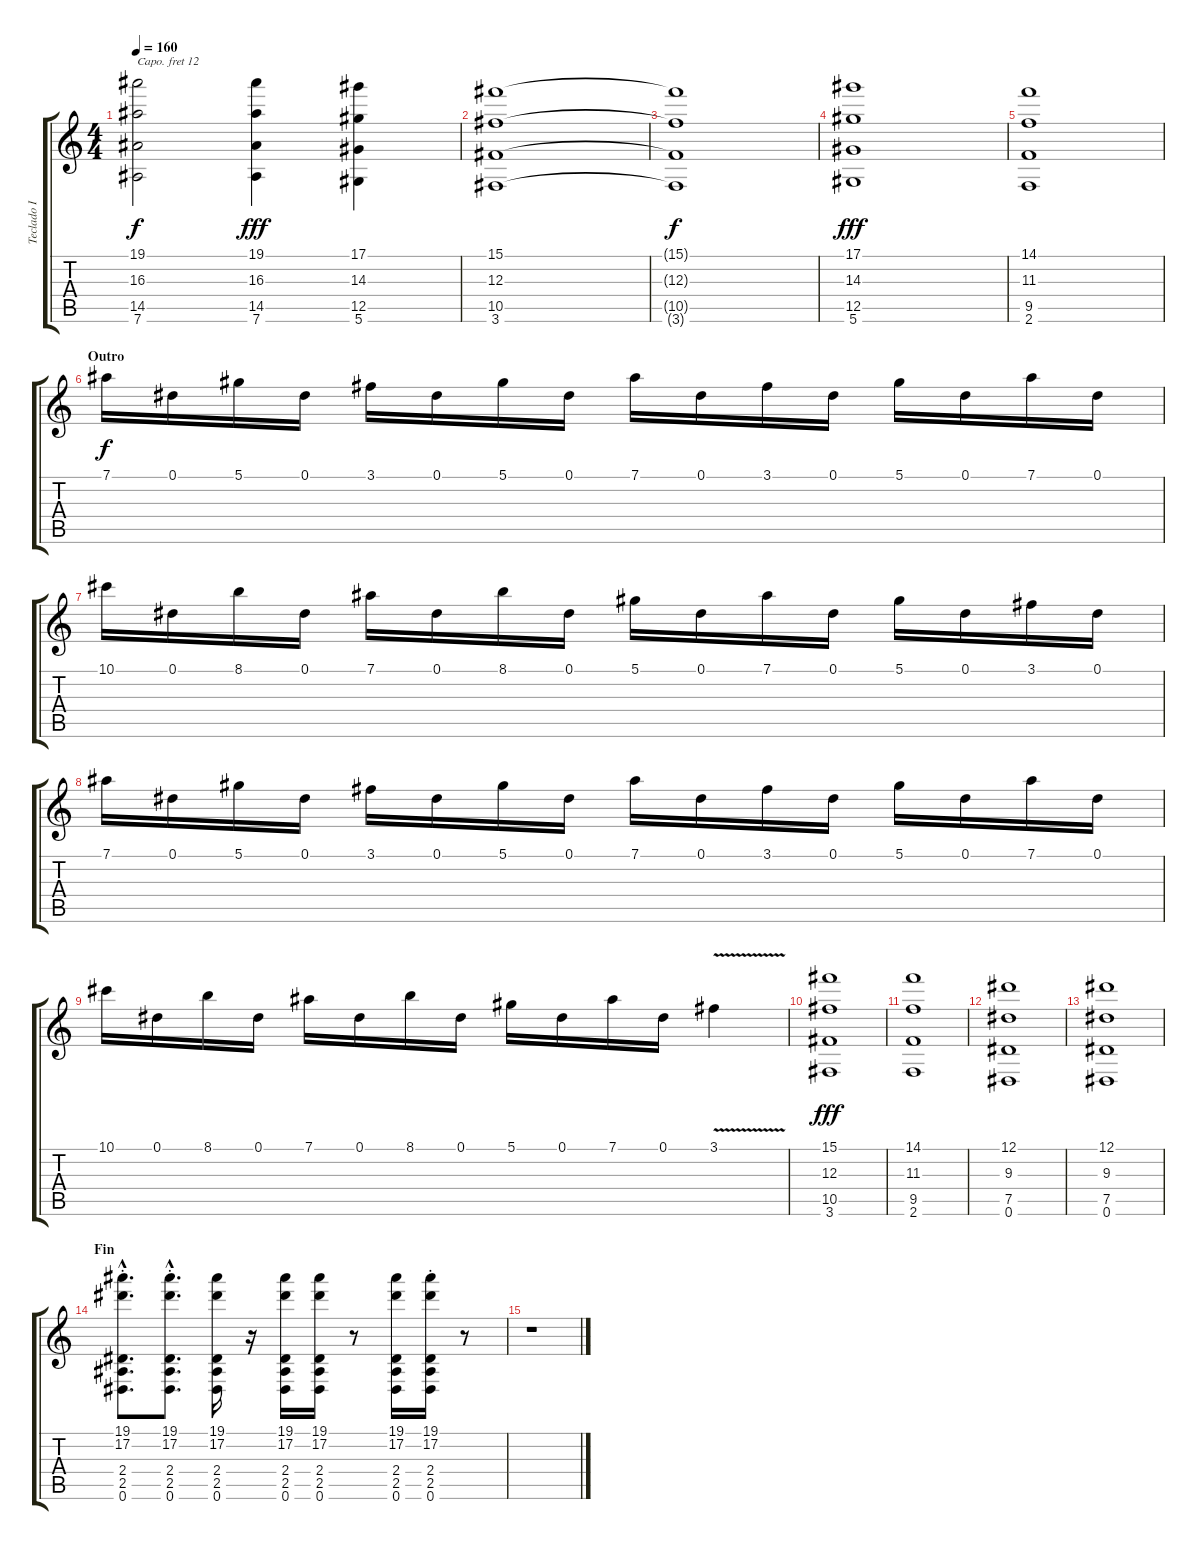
\track ("Teclado I" "Teclado I") {instrument stringensemble1}
\staff {score tabs}
\capo 12
\tuning (Eb4 Bb3 Gb3 Db3 Ab2 Eb2) {hide}
\ts (4 4)
\tempo 160
\clef g2
\ks c
(19.1{t} 16.3{t} 14.5{t} 7.6{t}).2{dy f} (19.1 16.3 14.5 7.6).4{dy fff} (17.1 14.3 12.5 5.6).4 |
(15.1 12.3 10.5 3.6).1 |
(15.1{t} 12.3{t} 10.5{t} 3.6{t}).1{dy f} |
(17.1 14.3 12.5 5.6).1{dy fff} |
(14.1 11.3 9.5 2.6).1 |
\section ("" "Outro")
7.1.16{dy f volume 10 instrument stringensemble1} 0.1.16 5.1.16 0.1.16 3.1.16 0.1.16 5.1.16 0.1.16 7.1.16 0.1.16 3.1.16 0.1.16 5.1.16 0.1.16 7.1.16 0.1.16 |
10.1.16 0.1.16 8.1.16 0.1.16 7.1.16 0.1.16 8.1.16 0.1.16 5.1.16 0.1.16 7.1.16 0.1.16 5.1.16 0.1.16 3.1.16 0.1.16 |
7.1.16 0.1.16 5.1.16 0.1.16 3.1.16 0.1.16 5.1.16 0.1.16 7.1.16 0.1.16 3.1.16 0.1.16 5.1.16 0.1.16 7.1.16 0.1.16 |
10.1.16 0.1.16 8.1.16 0.1.16 7.1.16 0.1.16 8.1.16 0.1.16 5.1.16 0.1.16 7.1.16 0.1.16 3.1{v}.4 |
(15.1 12.3 10.5 3.6).1{dy fff volume 13 instrument stringensemble1} |
(14.1 11.3 9.5 2.6).1 |
(12.1 9.3 7.5 0.6).1 |
(12.1 9.3 7.5 0.6).1 |
\section ("" "Fin")
(19.1{hac st} 17.2{hac st} 2.4{hac st} 2.5{hac st} 0.6{hac st}).8{d volume 14 instrument stringensemble1} (19.1{hac st} 17.2{hac st} 2.4{hac st} 2.5{hac st} 0.6{hac st}).8{d} (19.1 17.2 2.4 2.5 0.6).16 r.16 (19.1 17.2 2.4 2.5 0.6).16 (19.1 17.2 2.4 2.5 0.6).16 r.8 (19.1 17.2 2.4 2.5 0.6).16 (19.1{st} 17.2{st} 2.4{st} 2.5{st} 0.6{st}).16 r.8 |
r.1
